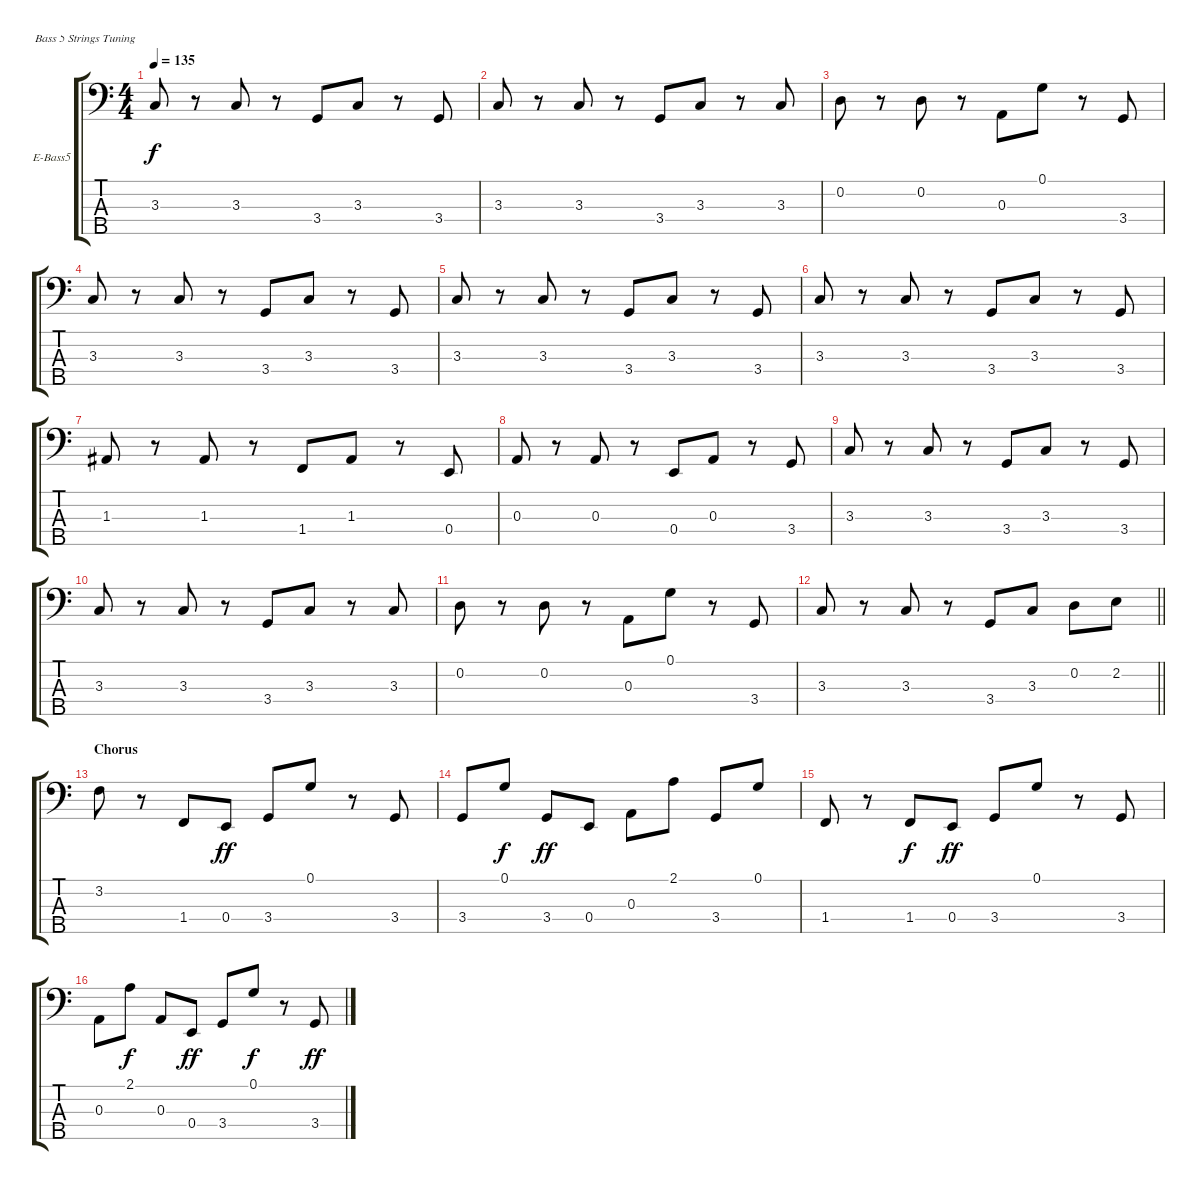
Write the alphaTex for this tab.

\bracketExtendMode groupsimilarinstruments
\firstSystemTrackNameOrientation horizontal
\otherSystemsTrackNameOrientation horizontal
\track ("Bass Guitar" "E-Bass5") {instrument electricbassfinger}
\staff {score tabs}
\tuning (G2 D2 A1 E1 B0)
\ts (4 4)
\tempo 135
\clef f4
\ks c
3.3.8{dy f} r.8 3.3.8 r.8 3.4.8 3.3.8 r.8 3.4.8 |
3.3.8 r.8 3.3.8 r.8 3.4.8 3.3.8 r.8 3.3.8 |
0.2.8 r.8 0.2.8 r.8 0.3.8 0.1.8 r.8 3.4.8 |
3.3.8 r.8 3.3.8 r.8 3.4.8 3.3.8 r.8 3.4.8 |
3.3.8 r.8 3.3.8 r.8 3.4.8 3.3.8 r.8 3.4.8 |
3.3.8 r.8 3.3.8 r.8 3.4.8 3.3.8 r.8 3.4.8 |
1.3.8 r.8 1.3.8 r.8 1.4.8 1.3.8 r.8 0.4.8 |
0.3.8 r.8 0.3.8 r.8 0.4.8 0.3.8 r.8 3.4.8 |
3.3.8 r.8 3.3.8 r.8 3.4.8 3.3.8 r.8 3.4.8 |
3.3.8 r.8 3.3.8 r.8 3.4.8 3.3.8 r.8 3.3.8 |
0.2.8 r.8 0.2.8 r.8 0.3.8 0.1.8 r.8 3.4.8 |
\barLineRight lightlight
3.3.8 r.8 3.3.8 r.8 3.4.8 3.3.8 0.2.8 2.2.8 |
\section ("" "Chorus")
3.2.8 r.8 1.4.8 0.4.8{dy ff} 3.4.8 0.1.8 r.8 3.4.8 |
3.4.8 0.1.8{dy f} 3.4.8{dy ff} 0.4.8 0.3.8 2.1.8 3.4.8 0.1.8 |
1.4.8 r.8 1.4.8{dy f} 0.4.8{dy ff} 3.4.8 0.1.8 r.8 3.4.8 |
0.3.8 2.1.8{dy f} 0.3.8 0.4.8{dy ff} 3.4.8 0.1.8{dy f} r.8 3.4.8{dy ff}
